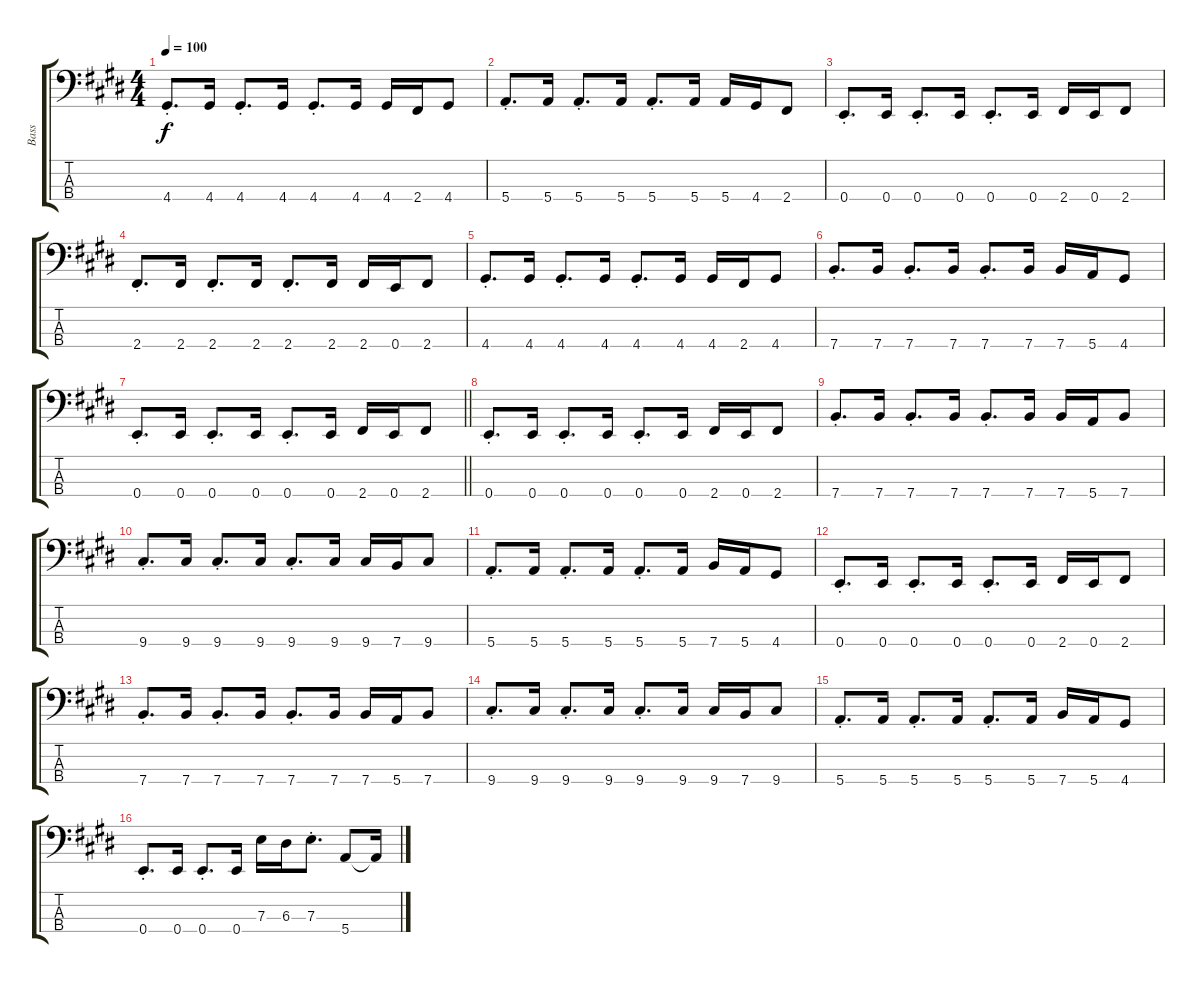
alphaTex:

\track ("Bass" "Bass") {instrument electricbassfinger}
\staff {score tabs}
\tuning (G2 D2 A1 E1) {hide}
\ts (4 4)
\tempo 100
\clef f4
\ks c#minor
4.4{st}.8{d dy f} 4.4.16 4.4{st}.8{d} 4.4.16 4.4{st}.8{d} 4.4.16 4.4.16 2.4.16 4.4.8 |
\ks e
5.4{st}.8{d} 5.4.16 5.4{st}.8{d} 5.4.16 5.4{st}.8{d} 5.4.16 5.4.16 4.4.16 2.4.8 |
\ks c#minor
0.4{st}.8{d} 0.4.16 0.4{st}.8{d} 0.4.16 0.4{st}.8{d} 0.4.16 2.4.16 0.4.16 2.4.8 |
2.4{st}.8{d} 2.4.16 2.4{st}.8{d} 2.4.16 2.4{st}.8{d} 2.4.16 2.4.16 0.4.16 2.4.8 |
4.4{st}.8{d} 4.4.16 4.4{st}.8{d} 4.4.16 4.4{st}.8{d} 4.4.16 4.4.16 2.4.16 4.4.8 |
\ks e
7.4{st}.8{d} 7.4.16 7.4{st}.8{d} 7.4.16 7.4{st}.8{d} 7.4.16 7.4.16 5.4.16 4.4.8 |
\barLineRight lightlight
\ks c#minor
0.4{st}.8{d} 0.4.16 0.4{st}.8{d} 0.4.16 0.4{st}.8{d} 0.4.16 2.4.16 0.4.16 2.4.8 |
0.4{st}.8{d} 0.4.16 0.4{st}.8{d} 0.4.16 0.4{st}.8{d} 0.4.16 2.4.16 0.4.16 2.4.8 |
\ks e
7.4{st}.8{d} 7.4.16 7.4{st}.8{d} 7.4.16 7.4{st}.8{d} 7.4.16 7.4.16 5.4.16 7.4.8 |
\ks c#minor
9.4{st}.8{d} 9.4.16 9.4{st}.8{d} 9.4.16 9.4{st}.8{d} 9.4.16 9.4.16 7.4.16 9.4.8 |
\ks e
5.4{st}.8{d} 5.4.16 5.4{st}.8{d} 5.4.16 5.4{st}.8{d} 5.4.16 7.4.16 5.4.16 4.4.8 |
\ks c#minor
0.4{st}.8{d} 0.4.16 0.4{st}.8{d} 0.4.16 0.4{st}.8{d} 0.4.16 2.4.16 0.4.16 2.4.8 |
\ks e
7.4{st}.8{d} 7.4.16 7.4{st}.8{d} 7.4.16 7.4{st}.8{d} 7.4.16 7.4.16 5.4.16 7.4.8 |
\ks c#minor
9.4{st}.8{d} 9.4.16 9.4{st}.8{d} 9.4.16 9.4{st}.8{d} 9.4.16 9.4.16 7.4.16 9.4.8 |
5.4{st}.8{d} 5.4.16 5.4{st}.8{d} 5.4.16 5.4{st}.8{d} 5.4.16 7.4.16 5.4.16 4.4.8 |
\ks e
0.4{st}.8{d} 0.4.16 0.4{st}.8{d} 0.4.16 7.3.16 6.3.16 7.3{st}.8{d} 5.4.8 5.4{t}.16
